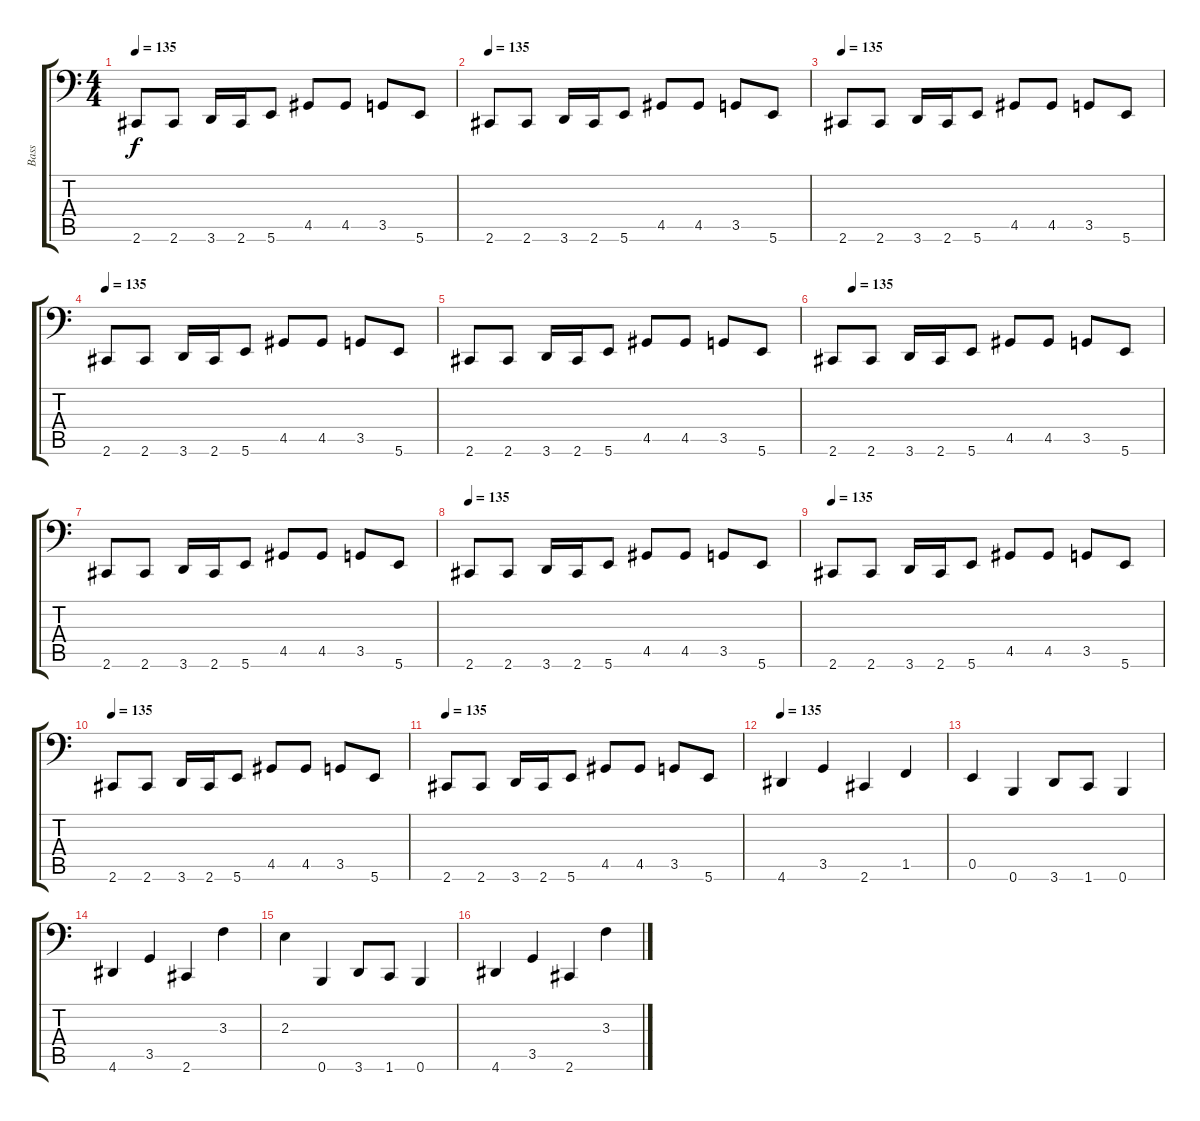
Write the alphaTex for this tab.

\track ("Bass" "Bass") {instrument electricbassfinger}
\staff {score tabs}
\tuning (C3 G2 D2 A1 E1 B0) {hide}
\ts (4 4)
\tempo 135
\clef f4
\ks c
2.6.8{dy f balance 8} 2.6.8 3.6.16 2.6.16 5.6.8 4.5.8 4.5.8 3.5.8 5.6.8 |
\tempo 135
2.6.8{balance 8} 2.6.8 3.6.16 2.6.16 5.6.8 4.5.8 4.5.8 3.5.8 5.6.8 |
\tempo 135
2.6.8{balance 8} 2.6.8 3.6.16 2.6.16 5.6.8 4.5.8 4.5.8 3.5.8 5.6.8 |
\tempo 135
2.6.8{balance 8} 2.6.8 3.6.16 2.6.16 5.6.8 4.5.8 4.5.8 3.5.8 5.6.8 |
2.6.8{balance 8} 2.6.8 3.6.16 2.6.16 5.6.8 4.5.8 4.5.8 3.5.8 5.6.8 |
\tempo (135 0.0625)
2.6.8{balance 8} 2.6.8 3.6.16 2.6.16 5.6.8 4.5.8 4.5.8 3.5.8 5.6.8 |
2.6.8{balance 8} 2.6.8 3.6.16 2.6.16 5.6.8 4.5.8 4.5.8 3.5.8 5.6.8 |
\tempo 135
2.6.8{balance 8} 2.6.8 3.6.16 2.6.16 5.6.8 4.5.8 4.5.8 3.5.8 5.6.8 |
\tempo 135
2.6.8{balance 8} 2.6.8 3.6.16 2.6.16 5.6.8 4.5.8 4.5.8 3.5.8 5.6.8 |
\tempo 135
2.6.8{balance 8} 2.6.8 3.6.16 2.6.16 5.6.8 4.5.8 4.5.8 3.5.8 5.6.8 |
\tempo 135
2.6.8{balance 8} 2.6.8 3.6.16 2.6.16 5.6.8 4.5.8 4.5.8 3.5.8 5.6.8 |
\tempo 135
4.6.4 3.5.4 2.6.4 1.5.4 |
0.5.4 0.6.4 3.6.8 1.6.8 0.6.4 |
4.6.4 3.5.4 2.6.4 3.3.4 |
2.3.4 0.6.4 3.6.8 1.6.8 0.6.4 |
4.6.4 3.5.4 2.6.4 3.3.4
